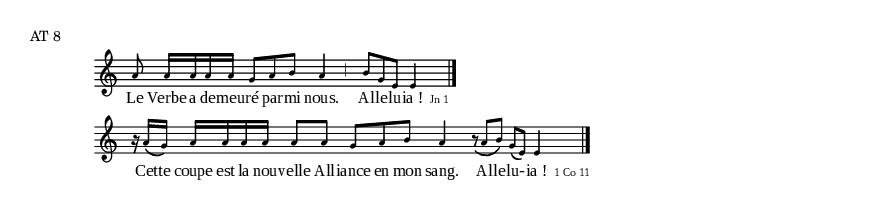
\version "2.14.0"
 \include "definitions.ly"
\markup {AT 8 }


\relative a' { 
	\new Staff {
		\cadenzaOn
		
		\set Staff.instrumentName = \markup{ \center-column {  } }
		a8 
		a16[ a a a]
		\times 2/3 { g8[ a b] } a4 \pespace\cesure\pespace
		\times 2/3 {b8[ g e]} e4 
		\endBar
	}

	\addlyrics {
		Le Verbe a de -- meu -- ré par -- mi nous. Al -- le -- lu -- "ia !"
 		\markup { \citation #"Jn 1" } }
	
	
}

\relative a' { 
	\new Staff {
		\cadenzaOn
		
		\set Staff.instrumentName = \markup{ \center-column {  } }
		r16 a[\( g\)]
		a16[ a a a]
		a8[ a]
		\times 2/3 { g8[ a b] } a4 \pespace \pespace
		\times 2/3 {r8_\(a[ b]\)} g[\( e\)] e4
		\endBar
	}

	\addlyrics {
		Cet -- te coupe est la nou -- velle All -- iance en mon sang. Al -- le -- lu -- - -- "ia !"
 		\markup { \citation #"1 Co 11" } }
	
	
}
